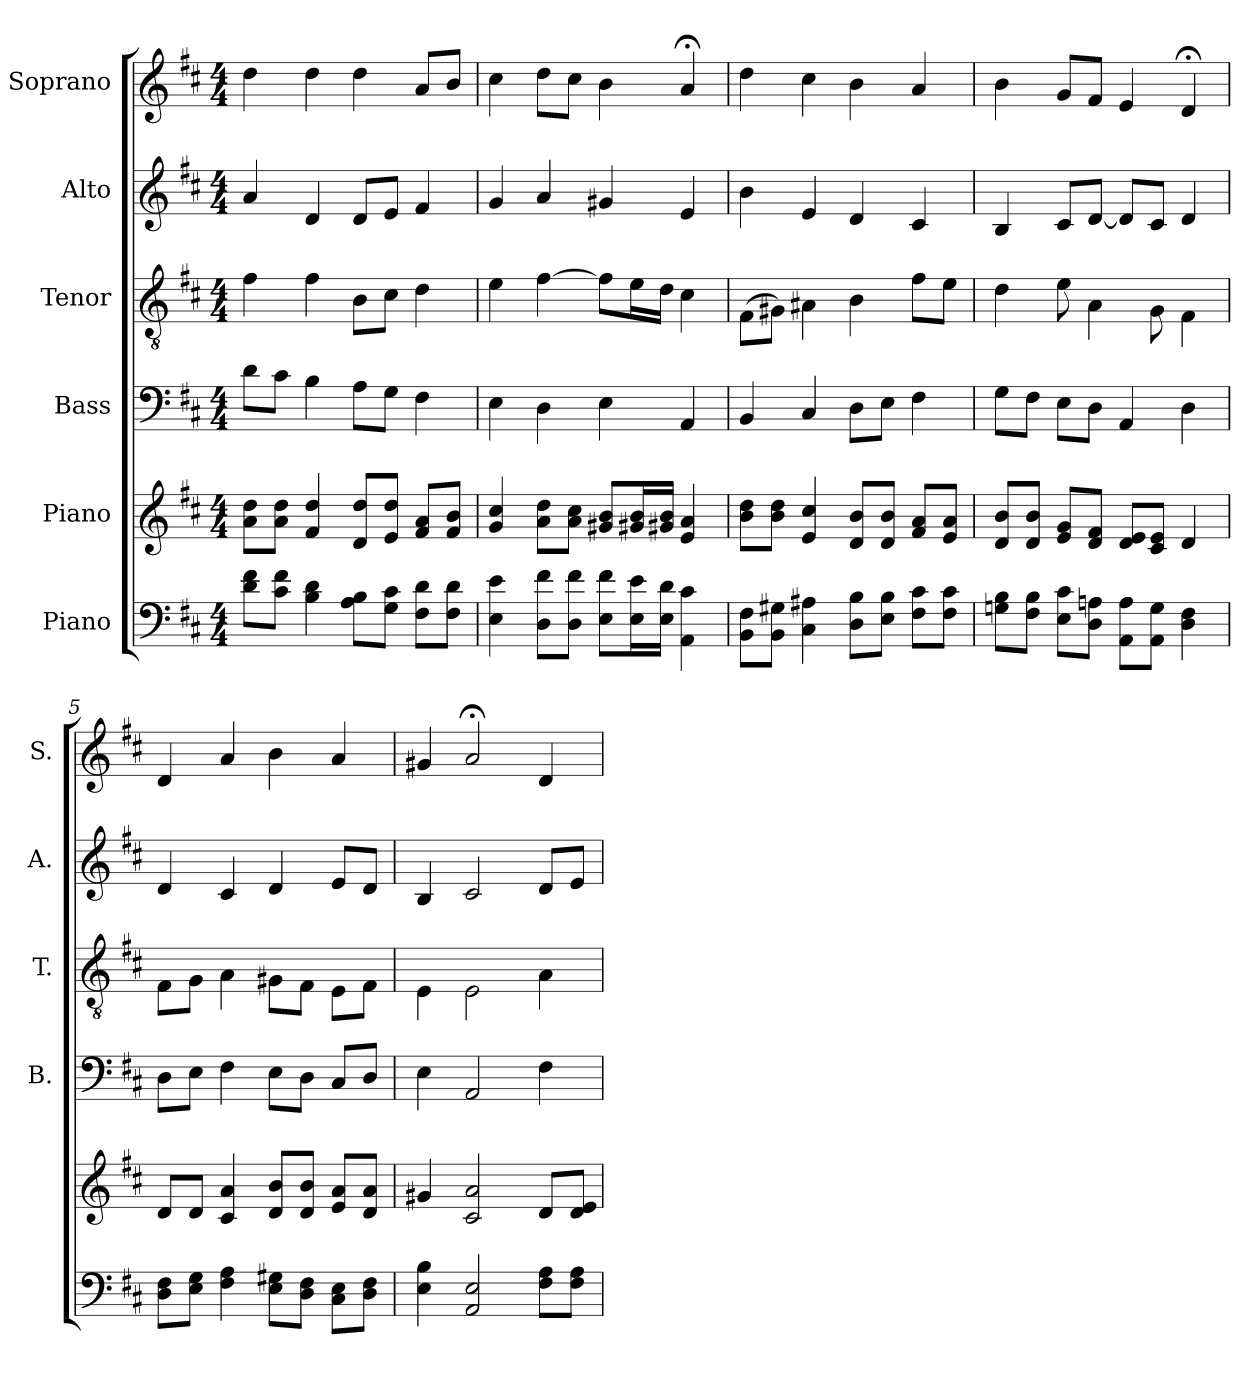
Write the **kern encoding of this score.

**kern	**kern	**kern	**kern	**kern	**kern
*part6	*part5	*part4	*part3	*part2	*part1
*staff6	*staff5	*staff4	*staff3	*staff2	*staff1
*I"Piano	*I"Piano	*I"Bass	*I"Tenor	*I"Alto	*I"Soprano
*	*	*I'B.	*I'T.	*I'A.	*I'S.
*clefF4	*clefG2	*clefF4	*clefGv2	*clefG2	*clefG2
*k[f#c#]	*k[f#c#]	*k[f#c#]	*k[f#c#]	*k[f#c#]	*k[f#c#]
*M4/4	*M4/4	*M4/4	*M4/4	*M4/4	*M4/4
=1	=1	=1	=1	=1	=1
8d\ 8f#L	8a\ 8ddL	8d\L	4f#\	4a/	4dd\
8c#\ 8f#J	8a\ 8ddJ	8c#\J	.	.	.
4B 4d	4f# 4dd	4B\	4f#\	4d/	4dd\
8A\ 8BL	8d/ 8ddL	8A\L	8B\L	8d/L	4dd\
8G\ 8c#J	8e/ 8ddJ	8G\J	8c#\J	8e/J	.
8F#\ 8dL	8f#/ 8aL	4F#\	4d\	4f#/	8a/L
8F#\ 8dJ	8f#/ 8bJ	.	.	.	8b/J
=2	=2	=2	=2	=2	=2
4E 4e	4g 4cc#	4E\	4e\	4g/	4cc#\
8D\ 8f#L	8a\ 8ddL	4D\	[4f#\	4a/	8dd\L
8D\ 8f#J	8a\ 8cc#J	.	.	.	8cc#\J
8E\ 8f#L	8g#X/ 8bL	4E\	8f#\L]	4g#X/	4b\
16E\ 16eL	16g#X/ 16bL	.	16e\L	.	.
16E\ 16dJJ	16g#X/ 16bJJ	.	16d\JJ	.	.
4AA 4c#	4e 4a	4AA/	4c#\	4e/	4a;</
=3	=3	=3	=3	=3	=3
8BB\ 8F#L	8b\ 8ddL	4BB/	(>8F#\L	4b\	4dd\
8BB\ 8G#XJ	8b\ 8ddJ	.	8G#X\J)	.	.
4C# 4A#X	4e 4cc#	4C#/	4A#X\	4e/	4cc#\
8D\ 8BL	8d/ 8bL	8D\L	4B\	4d/	4b\
8E\ 8BJ	8d/ 8bJ	8E\J	.	.	.
8F#\ 8c#L	8f#/ 8aL	4F#\	8f#\L	4c#/	4a/
8F#\ 8c#J	8e/ 8aJ	.	8e\J	.	.
=4	=4	=4	=4	=4	=4
8Gn\ 8BL	8d/ 8bL	8G\L	4d\	4B/	4b\
8F#\ 8BJ	8d/ 8bJ	8F#\J	.	.	.
8E\ 8c#L	8e/ 8gL	8E\L	8e\	8c#/L	8g/L
8D\ 8AnJ	8d/ 8f#J	8D\J	4A\	[8d/J	8f#/J
8AA\ 8AL	8d/ 8eL	4AA/	.	8d/L]	4e/
8AA\ 8GJ	8c#/ 8eJ	.	8G\	8c#/J	.
4D 4F#	4d	4D\	4F#\	4d/	4d;</
=5	=5	=5	=5	=5	=5
8D\ 8F#L	8d/L	8D\L	8F#\L	4d/	4d/
8E\ 8GJ	8d/J	8E\J	8G\J	.	.
4F# 4A	4c# 4a	4F#\	4A\	4c#/	4a/
8E\ 8G#XL	8d/ 8bL	8E\L	8G#X\L	4d/	4b\
8D\ 8F#J	8d/ 8bJ	8D\J	8F#\J	.	.
8C#\ 8EL	8e/ 8aL	8C#/L	8E\L	8e/L	4a/
8D\ 8F#J	8d/ 8aJ	8D/J	8F#\J	8d/J	.
!!LO:LB:g=z
=6	=6	=6	=6	=6	=6
4E 4B	4g#X	4E\	4E\	4B/	4g#X/
2AA 2E	2c# 2a	2AA/	2E\	2c#/	2a;</
8F#\ 8AL	8d/L	4F#\	4A\	8d/L	4d/
8F#\ 8AJ	8d/ 8eJ	.	.	8e/J	.
=	=	=	=	=	=
*-	*-	*-	*-	*-	*-
